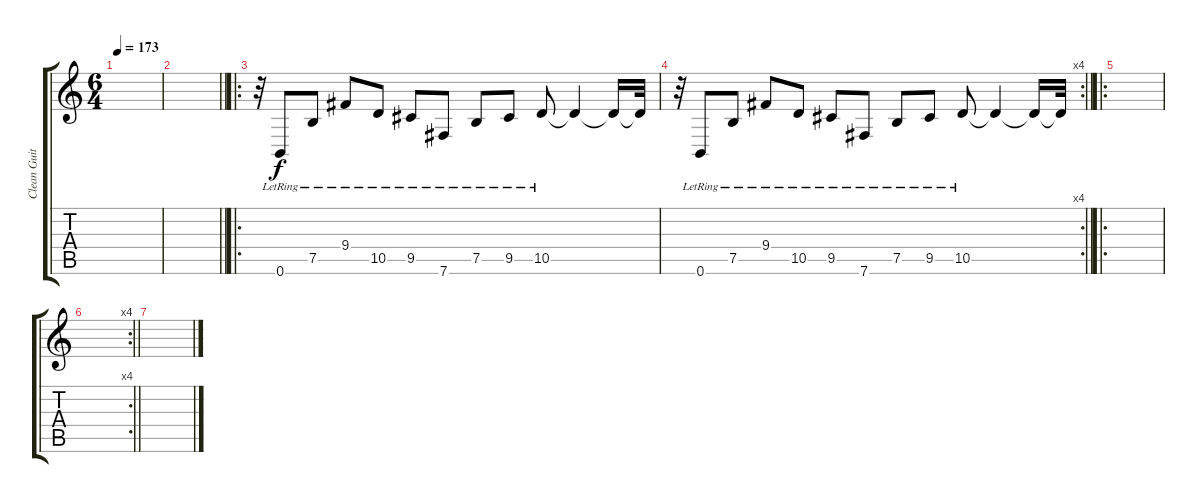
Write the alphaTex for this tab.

\track ("Clean Guitar (Delayed)" "Clean Guit") {instrument acousticguitarsteel}
\staff {score tabs}
\tuning (B3 Gb3 D3 A2 E2 B1) {hide}
\ts (6 4)
\tempo 173
\clef g2
\ks c
|
\barLineRight lightlight
|
\ro
\section ("" "")
r.32{volume 12} 0.6{lr}.8 7.5{lr}.8 9.4{lr}.8 10.5{lr}.8 9.5{lr}.8 7.6{lr}.8 7.5{lr}.8 9.5{lr}.8 10.5{lr}.8 10.5{t}.4 10.5{t}.16 10.5{t}.32 |
\rc 4
\barLineRight lightlight
r.32 0.6{lr}.8 7.5{lr}.8 9.4{lr}.8 10.5{lr}.8 9.5{lr}.8 7.6{lr}.8 7.5{lr}.8 9.5{lr}.8 10.5{lr}.8 10.5{t}.4 10.5{t}.16 10.5{t}.32 |
\ro
\section ("" "")
|
\rc 4
\barLineRight lightlight
|
\section ("" "")
